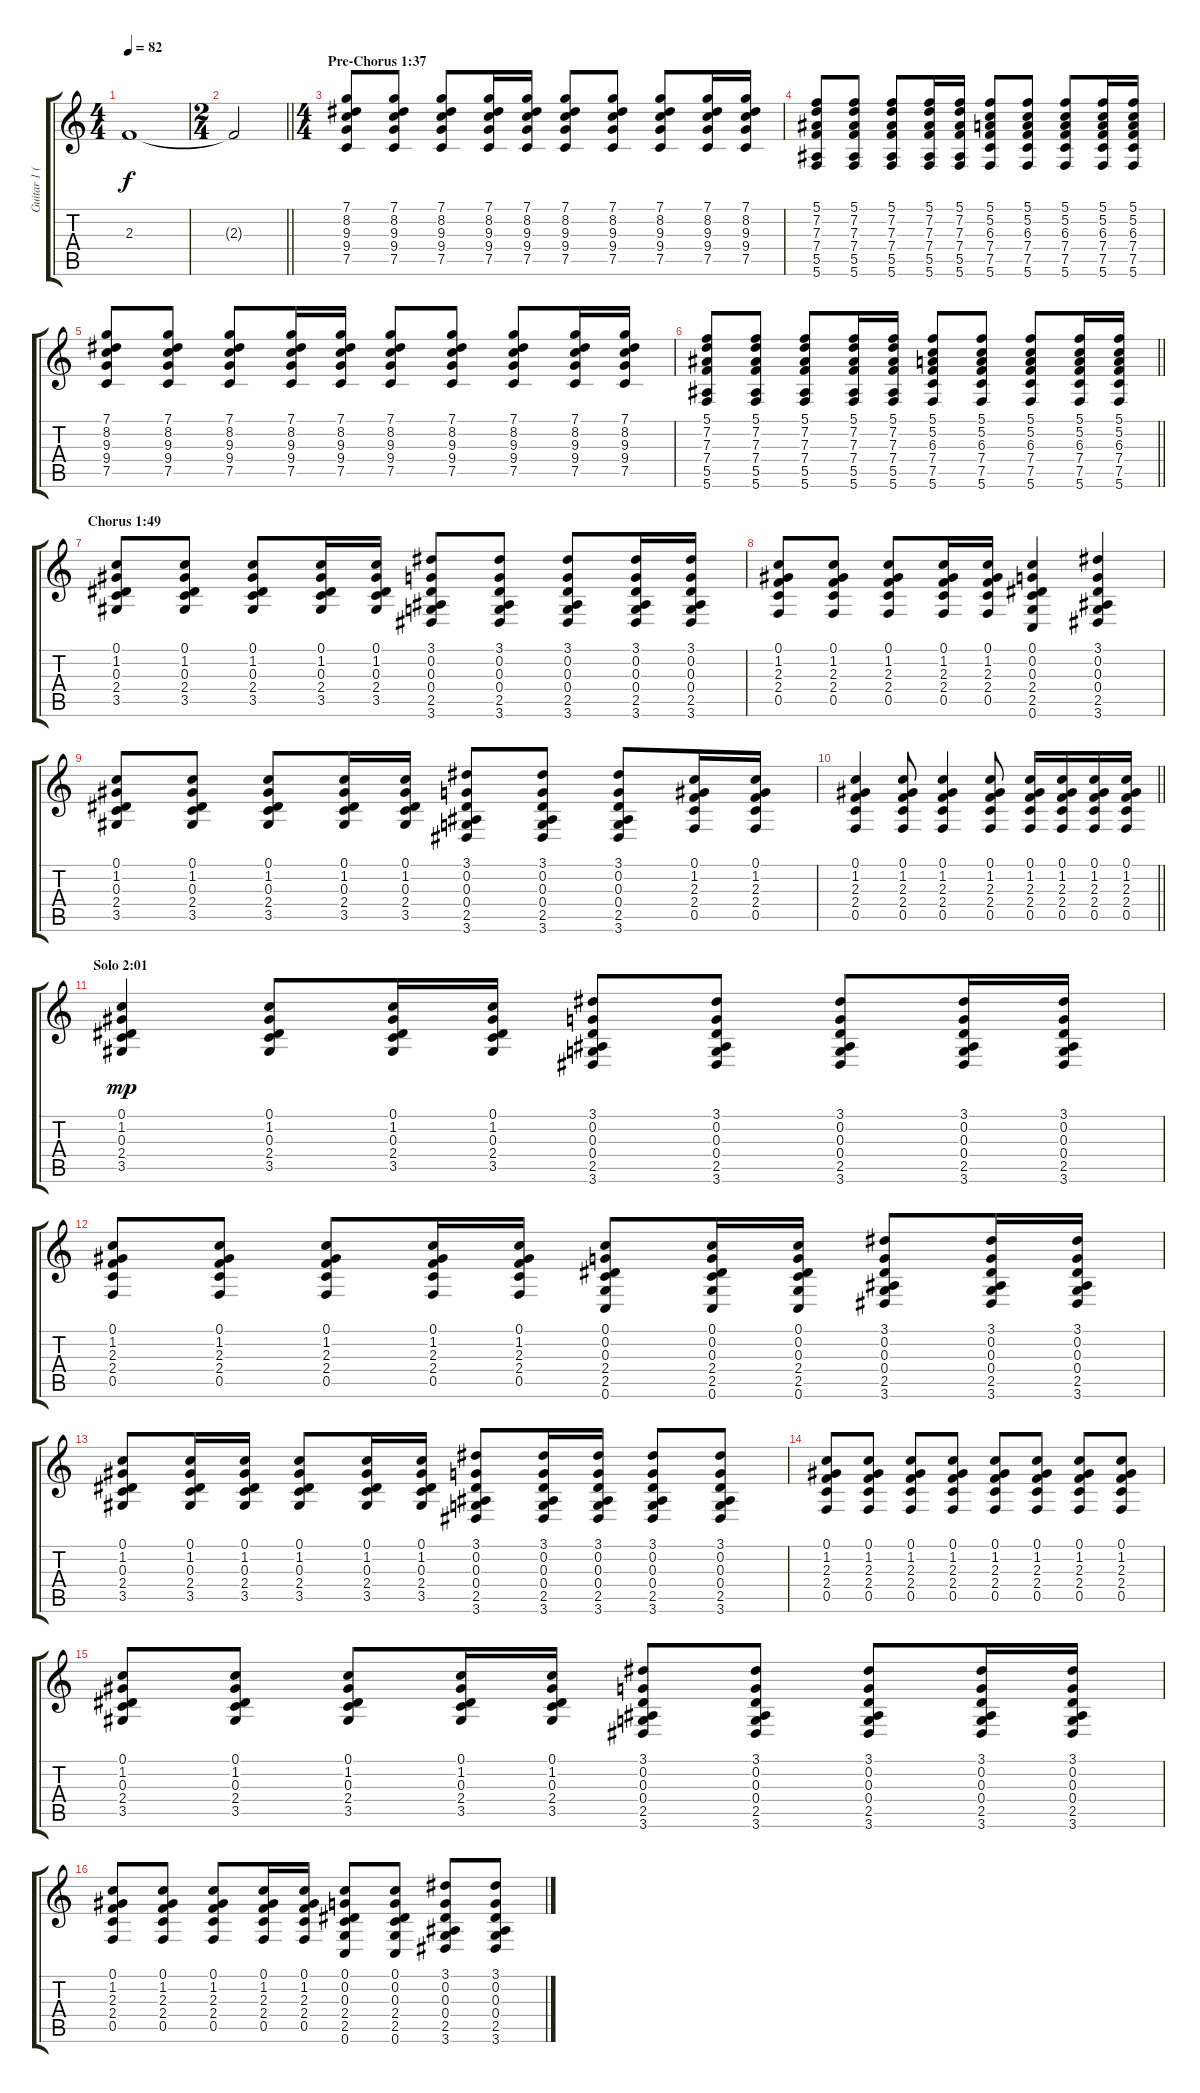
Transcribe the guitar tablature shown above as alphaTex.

\track ("Guitar 1 (Acoustic)" "Guitar 1 (") {instrument acousticguitarsteel}
\staff {score tabs}
\tuning (C4 G3 Eb3 Bb2 F2 C2) {hide}
\ts (4 4)
\tempo 82
\clef g2
\ks c
2.3.1{dy f} |
\ts (2 4)
\barLineRight lightlight
2.3{t}.2 |
\ts (4 4)
\section ("" "Pre-Chorus 1:37")
(7.1 8.2 9.3 9.4 7.5).8 (7.1 8.2 9.3 9.4 7.5).8 (7.1 8.2 9.3 9.4 7.5).8 (7.1 8.2 9.3 9.4 7.5).16 (7.1 8.2 9.3 9.4 7.5).16 (7.1 8.2 9.3 9.4 7.5).8 (7.1 8.2 9.3 9.4 7.5).8 (7.1 8.2 9.3 9.4 7.5).8 (7.1 8.2 9.3 9.4 7.5).16 (7.1 8.2 9.3 9.4 7.5).16 |
(5.1 7.2 7.3 7.4 5.5 5.6).8 (5.1 7.2 7.3 7.4 5.5 5.6).8 (5.1 7.2 7.3 7.4 5.5 5.6).8 (5.1 7.2 7.3 7.4 5.5 5.6).16 (5.1 7.2 7.3 7.4 5.5 5.6).16 (5.1 5.2 6.3 7.4 7.5 5.6).8 (5.1 5.2 6.3 7.4 7.5 5.6).8 (5.1 5.2 6.3 7.4 7.5 5.6).8 (5.1 5.2 6.3 7.4 7.5 5.6).16 (5.1 5.2 6.3 7.4 7.5 5.6).16 |
(7.1 8.2 9.3 9.4 7.5).8 (7.1 8.2 9.3 9.4 7.5).8 (7.1 8.2 9.3 9.4 7.5).8 (7.1 8.2 9.3 9.4 7.5).16 (7.1 8.2 9.3 9.4 7.5).16 (7.1 8.2 9.3 9.4 7.5).8 (7.1 8.2 9.3 9.4 7.5).8 (7.1 8.2 9.3 9.4 7.5).8 (7.1 8.2 9.3 9.4 7.5).16 (7.1 8.2 9.3 9.4 7.5).16 |
\barLineRight lightlight
(5.1 7.2 7.3 7.4 5.5 5.6).8 (5.1 7.2 7.3 7.4 5.5 5.6).8 (5.1 7.2 7.3 7.4 5.5 5.6).8 (5.1 7.2 7.3 7.4 5.5 5.6).16 (5.1 7.2 7.3 7.4 5.5 5.6).16 (5.1 5.2 6.3 7.4 7.5 5.6).8 (5.1 5.2 6.3 7.4 7.5 5.6).8 (5.1 5.2 6.3 7.4 7.5 5.6).8 (5.1 5.2 6.3 7.4 7.5 5.6).16 (5.1 5.2 6.3 7.4 7.5 5.6).16 |
\section ("" "Chorus 1:49")
(0.1 1.2 0.3 2.4 3.5).8 (0.1 1.2 0.3 2.4 3.5).8 (0.1 1.2 0.3 2.4 3.5).8 (0.1 1.2 0.3 2.4 3.5).16 (0.1 1.2 0.3 2.4 3.5).16 (3.1 0.2 0.3 0.4 2.5 3.6).8 (3.1 0.2 0.3 0.4 2.5 3.6).8 (3.1 0.2 0.3 0.4 2.5 3.6).8 (3.1 0.2 0.3 0.4 2.5 3.6).16 (3.1 0.2 0.3 0.4 2.5 3.6).16 |
(0.1 1.2 2.3 2.4 0.5).8 (0.1 1.2 2.3 2.4 0.5).8 (0.1 1.2 2.3 2.4 0.5).8 (0.1 1.2 2.3 2.4 0.5).16 (0.1 1.2 2.3 2.4 0.5).16 (0.1 0.2 0.3 2.4 2.5 0.6).4 (3.1 0.2 0.3 0.4 2.5 3.6).4 |
(0.1 1.2 0.3 2.4 3.5).8 (0.1 1.2 0.3 2.4 3.5).8 (0.1 1.2 0.3 2.4 3.5).8 (0.1 1.2 0.3 2.4 3.5).16 (0.1 1.2 0.3 2.4 3.5).16 (3.1 0.2 0.3 0.4 2.5 3.6).8 (3.1 0.2 0.3 0.4 2.5 3.6).8 (3.1 0.2 0.3 0.4 2.5 3.6).8 (0.1 1.2 2.3 2.4 0.5).16 (0.1 1.2 2.3 2.4 0.5).16 |
\barLineRight lightlight
(0.1 1.2 2.3 2.4 0.5).4 (0.1 1.2 2.3 2.4 0.5).8 (0.1 1.2 2.3 2.4 0.5).4 (0.1 1.2 2.3 2.4 0.5).8 (0.1 1.2 2.3 2.4 0.5).16 (0.1 1.2 2.3 2.4 0.5).16 (0.1 1.2 2.3 2.4 0.5).16 (0.1 1.2 2.3 2.4 0.5).16 |
\section ("" "Solo 2:01")
(0.1 1.2 0.3 2.4 3.5).4{dy mp} (0.1 1.2 0.3 2.4 3.5).8 (0.1 1.2 0.3 2.4 3.5).16 (0.1 1.2 0.3 2.4 3.5).16 (3.1 0.2 0.3 0.4 2.5 3.6).8 (3.1 0.2 0.3 0.4 2.5 3.6).8 (3.1 0.2 0.3 0.4 2.5 3.6).8 (3.1 0.2 0.3 0.4 2.5 3.6).16 (3.1 0.2 0.3 0.4 2.5 3.6).16 |
(0.1 1.2 2.3 2.4 0.5).8 (0.1 1.2 2.3 2.4 0.5).8 (0.1 1.2 2.3 2.4 0.5).8 (0.1 1.2 2.3 2.4 0.5).16 (0.1 1.2 2.3 2.4 0.5).16 (0.1 0.2 0.3 2.4 2.5 0.6).8 (0.1 0.2 0.3 2.4 2.5 0.6).16 (0.1 0.2 0.3 2.4 2.5 0.6).16 (3.1 0.2 0.3 0.4 2.5 3.6).8 (3.1 0.2 0.3 0.4 2.5 3.6).16 (3.1 0.2 0.3 0.4 2.5 3.6).16 |
(0.1 1.2 0.3 2.4 3.5).8 (0.1 1.2 0.3 2.4 3.5).16 (0.1 1.2 0.3 2.4 3.5).16 (0.1 1.2 0.3 2.4 3.5).8 (0.1 1.2 0.3 2.4 3.5).16 (0.1 1.2 0.3 2.4 3.5).16 (3.1 0.2 0.3 0.4 2.5 3.6).8 (3.1 0.2 0.3 0.4 2.5 3.6).16 (3.1 0.2 0.3 0.4 2.5 3.6).16 (3.1 0.2 0.3 0.4 2.5 3.6).8 (3.1 0.2 0.3 0.4 2.5 3.6).8 |
(0.1 1.2 2.3 2.4 0.5).8 (0.1 1.2 2.3 2.4 0.5).8 (0.1 1.2 2.3 2.4 0.5).8 (0.1 1.2 2.3 2.4 0.5).8 (0.1 1.2 2.3 2.4 0.5).8 (0.1 1.2 2.3 2.4 0.5).8 (0.1 1.2 2.3 2.4 0.5).8 (0.1 1.2 2.3 2.4 0.5).8 |
(0.1 1.2 0.3 2.4 3.5).8 (0.1 1.2 0.3 2.4 3.5).8 (0.1 1.2 0.3 2.4 3.5).8 (0.1 1.2 0.3 2.4 3.5).16 (0.1 1.2 0.3 2.4 3.5).16 (3.1 0.2 0.3 0.4 2.5 3.6).8 (3.1 0.2 0.3 0.4 2.5 3.6).8 (3.1 0.2 0.3 0.4 2.5 3.6).8 (3.1 0.2 0.3 0.4 2.5 3.6).16 (3.1 0.2 0.3 0.4 2.5 3.6).16 |
(0.1 1.2 2.3 2.4 0.5).8 (0.1 1.2 2.3 2.4 0.5).8 (0.1 1.2 2.3 2.4 0.5).8 (0.1 1.2 2.3 2.4 0.5).16 (0.1 1.2 2.3 2.4 0.5).16 (0.1 0.2 0.3 2.4 2.5 0.6).8 (0.1 0.2 0.3 2.4 2.5 0.6).8 (3.1 0.2 0.3 0.4 2.5 3.6).8 (3.1 0.2 0.3 0.4 2.5 3.6).8
